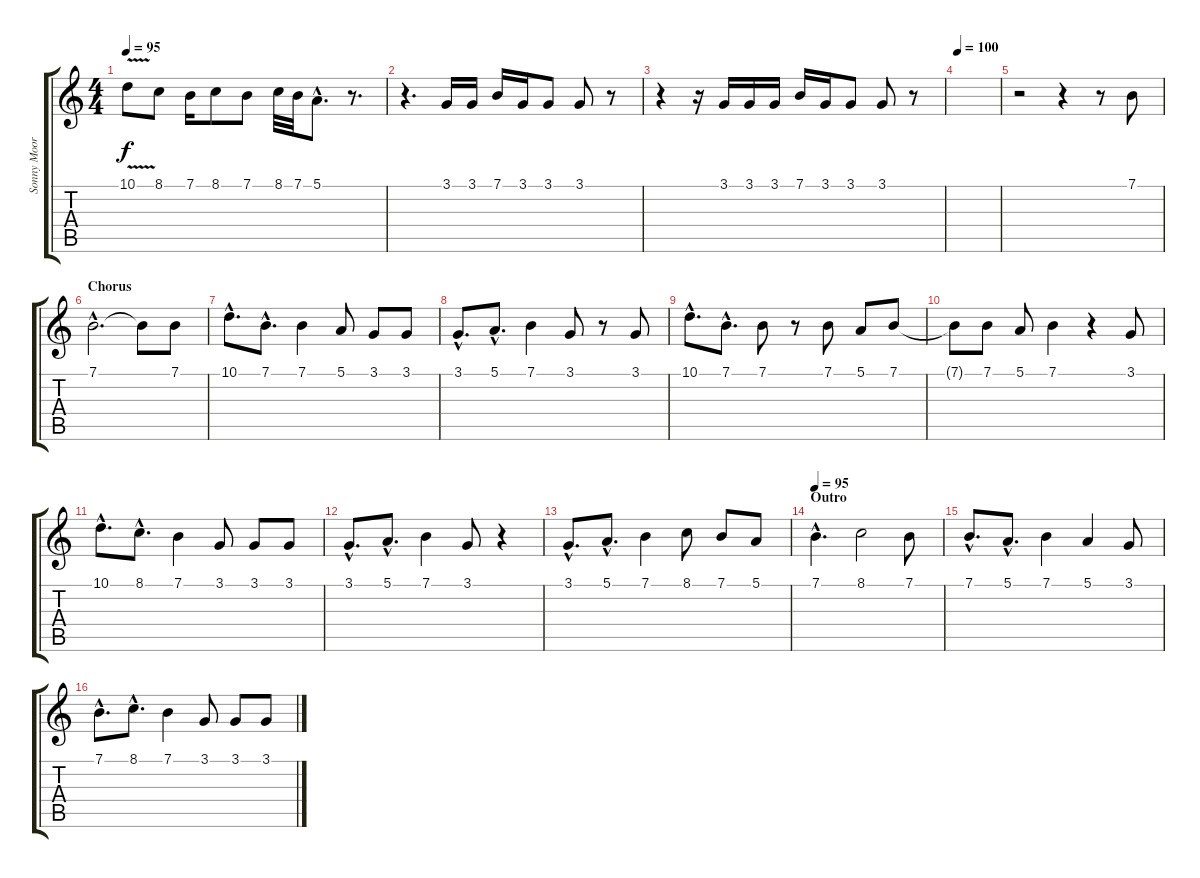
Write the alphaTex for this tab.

\track ("Sonny Moore (Vocals)" "Sonny Moor") {instrument clarinet}
\staff {score tabs}
\tuning (E4 B3 G3 D3 A2 E2) {hide}
\ts (4 4)
\tempo 95
\clef g2
\ks c
10.1{v}.8{dy f} 8.1.8 7.1.16 8.1.8 7.1.8 8.1.32 7.1.32 5.1{hac}.8{d} r.8{d} |
r.4{d} 3.1.16 3.1.16 7.1.16 3.1.16 3.1.8 3.1.8 r.8 |
r.4 r.16 3.1.16 3.1.16 3.1.16 7.1.16 3.1.16 3.1.8 3.1.8 r.8 |
\tempo 100
|
r.2 r.4 r.8 7.1.8 |
\section ("" "Chorus")
7.1{hac}.2{d} 7.1{t}.8 7.1.8 |
10.1{hac}.8{d} 7.1{hac}.8{d} 7.1.4 5.1.8 3.1.8 3.1.8 |
3.1{hac}.8{d} 5.1{hac}.8{d} 7.1.4 3.1.8 r.8 3.1.8 |
10.1{hac}.8{d} 7.1{hac}.8{d} 7.1.8 r.8 7.1.8 5.1.8 7.1.8 |
7.1{t}.8 7.1.8 5.1.8 7.1.4 r.4 3.1.8 |
10.1{hac}.8{d} 8.1{hac}.8{d} 7.1.4 3.1.8 3.1.8 3.1.8 |
3.1{hac}.8{d} 5.1{hac}.8{d} 7.1.4 3.1.8 r.4 |
3.1{hac}.8{d} 5.1{hac}.8{d} 7.1.4 8.1.8 7.1.8 5.1.8 |
\section ("" "Outro")
\tempo 95
7.1{hac}.4{d} 8.1.2 7.1.8 |
7.1{hac}.8{d} 5.1{hac}.8{d} 7.1.4 5.1.4 3.1.8 |
7.1{hac}.8{d} 8.1{hac}.8{d} 7.1.4 3.1.8 3.1.8 3.1.8
